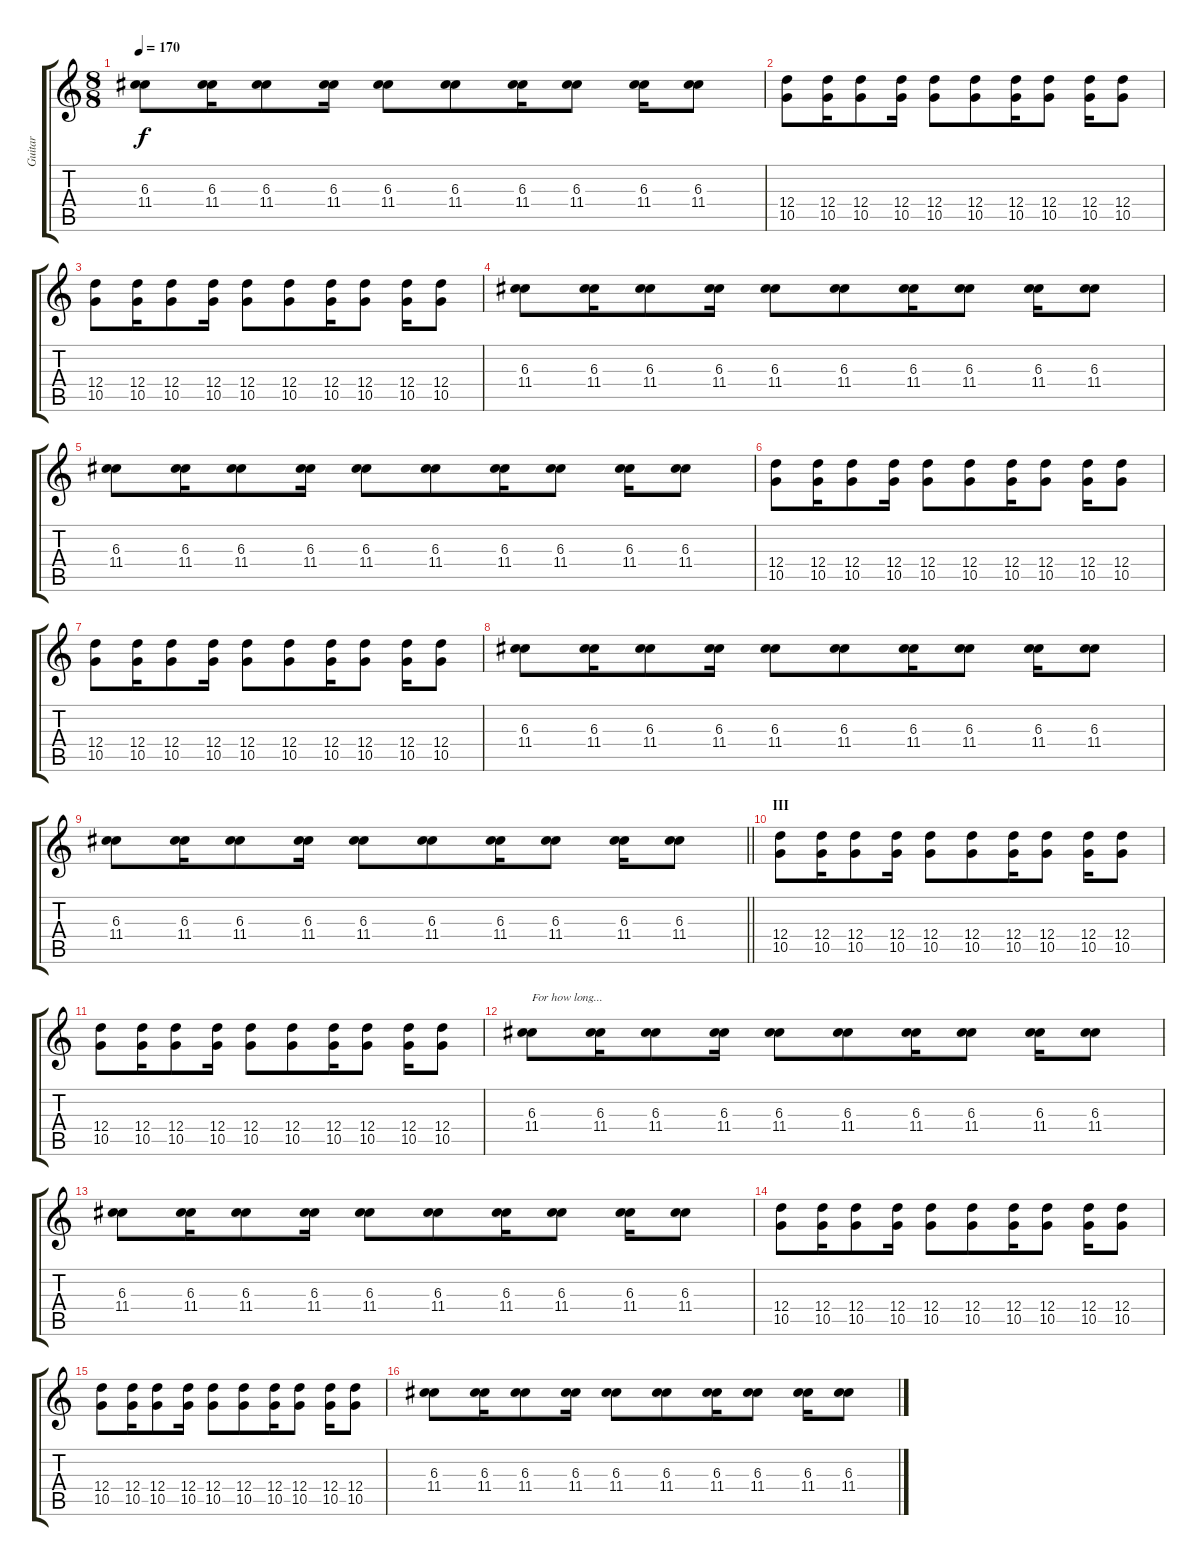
\track ("Guitar" "Guitar") {instrument distortionguitar}
\staff {score tabs}
\tuning (E4 B3 G3 D3 A2 E2) {hide}
\ts (8 8)
\tempo 170
\clef g2
\ks c
(6.3 11.4).8{dy f} (6.3 11.4).16 (6.3 11.4).8 (6.3 11.4).16 (6.3 11.4).8 (6.3 11.4).8 (6.3 11.4).16 (6.3 11.4).8 (6.3 11.4).16 (6.3 11.4).8 |
(12.4 10.5).8 (12.4 10.5).16 (12.4 10.5).8 (12.4 10.5).16 (12.4 10.5).8 (12.4 10.5).8 (12.4 10.5).16 (12.4 10.5).8 (12.4 10.5).16 (12.4 10.5).8 |
(12.4 10.5).8 (12.4 10.5).16 (12.4 10.5).8 (12.4 10.5).16 (12.4 10.5).8 (12.4 10.5).8 (12.4 10.5).16 (12.4 10.5).8 (12.4 10.5).16 (12.4 10.5).8 |
(6.3 11.4).8 (6.3 11.4).16 (6.3 11.4).8 (6.3 11.4).16 (6.3 11.4).8 (6.3 11.4).8 (6.3 11.4).16 (6.3 11.4).8 (6.3 11.4).16 (6.3 11.4).8 |
(6.3 11.4).8 (6.3 11.4).16 (6.3 11.4).8 (6.3 11.4).16 (6.3 11.4).8 (6.3 11.4).8 (6.3 11.4).16 (6.3 11.4).8 (6.3 11.4).16 (6.3 11.4).8 |
(12.4 10.5).8 (12.4 10.5).16 (12.4 10.5).8 (12.4 10.5).16 (12.4 10.5).8 (12.4 10.5).8 (12.4 10.5).16 (12.4 10.5).8 (12.4 10.5).16 (12.4 10.5).8 |
(12.4 10.5).8 (12.4 10.5).16 (12.4 10.5).8 (12.4 10.5).16 (12.4 10.5).8 (12.4 10.5).8 (12.4 10.5).16 (12.4 10.5).8 (12.4 10.5).16 (12.4 10.5).8 |
(6.3 11.4).8 (6.3 11.4).16 (6.3 11.4).8 (6.3 11.4).16 (6.3 11.4).8 (6.3 11.4).8 (6.3 11.4).16 (6.3 11.4).8 (6.3 11.4).16 (6.3 11.4).8 |
\barLineRight lightlight
(6.3 11.4).8 (6.3 11.4).16 (6.3 11.4).8 (6.3 11.4).16 (6.3 11.4).8 (6.3 11.4).8 (6.3 11.4).16 (6.3 11.4).8 (6.3 11.4).16 (6.3 11.4).8 |
\section ("" "III")
(12.4 10.5).8 (12.4 10.5).16 (12.4 10.5).8 (12.4 10.5).16 (12.4 10.5).8 (12.4 10.5).8 (12.4 10.5).16 (12.4 10.5).8 (12.4 10.5).16 (12.4 10.5).8 |
(12.4 10.5).8 (12.4 10.5).16 (12.4 10.5).8 (12.4 10.5).16 (12.4 10.5).8 (12.4 10.5).8 (12.4 10.5).16 (12.4 10.5).8 (12.4 10.5).16 (12.4 10.5).8 |
(6.3 11.4).8{txt "For how long..."} (6.3 11.4).16 (6.3 11.4).8 (6.3 11.4).16 (6.3 11.4).8 (6.3 11.4).8 (6.3 11.4).16 (6.3 11.4).8 (6.3 11.4).16 (6.3 11.4).8 |
(6.3 11.4).8 (6.3 11.4).16 (6.3 11.4).8 (6.3 11.4).16 (6.3 11.4).8 (6.3 11.4).8 (6.3 11.4).16 (6.3 11.4).8 (6.3 11.4).16 (6.3 11.4).8 |
(12.4 10.5).8 (12.4 10.5).16 (12.4 10.5).8 (12.4 10.5).16 (12.4 10.5).8 (12.4 10.5).8 (12.4 10.5).16 (12.4 10.5).8 (12.4 10.5).16 (12.4 10.5).8 |
(12.4 10.5).8 (12.4 10.5).16 (12.4 10.5).8 (12.4 10.5).16 (12.4 10.5).8 (12.4 10.5).8 (12.4 10.5).16 (12.4 10.5).8 (12.4 10.5).16 (12.4 10.5).8 |
(6.3 11.4).8 (6.3 11.4).16 (6.3 11.4).8 (6.3 11.4).16 (6.3 11.4).8 (6.3 11.4).8 (6.3 11.4).16 (6.3 11.4).8 (6.3 11.4).16 (6.3 11.4).8
